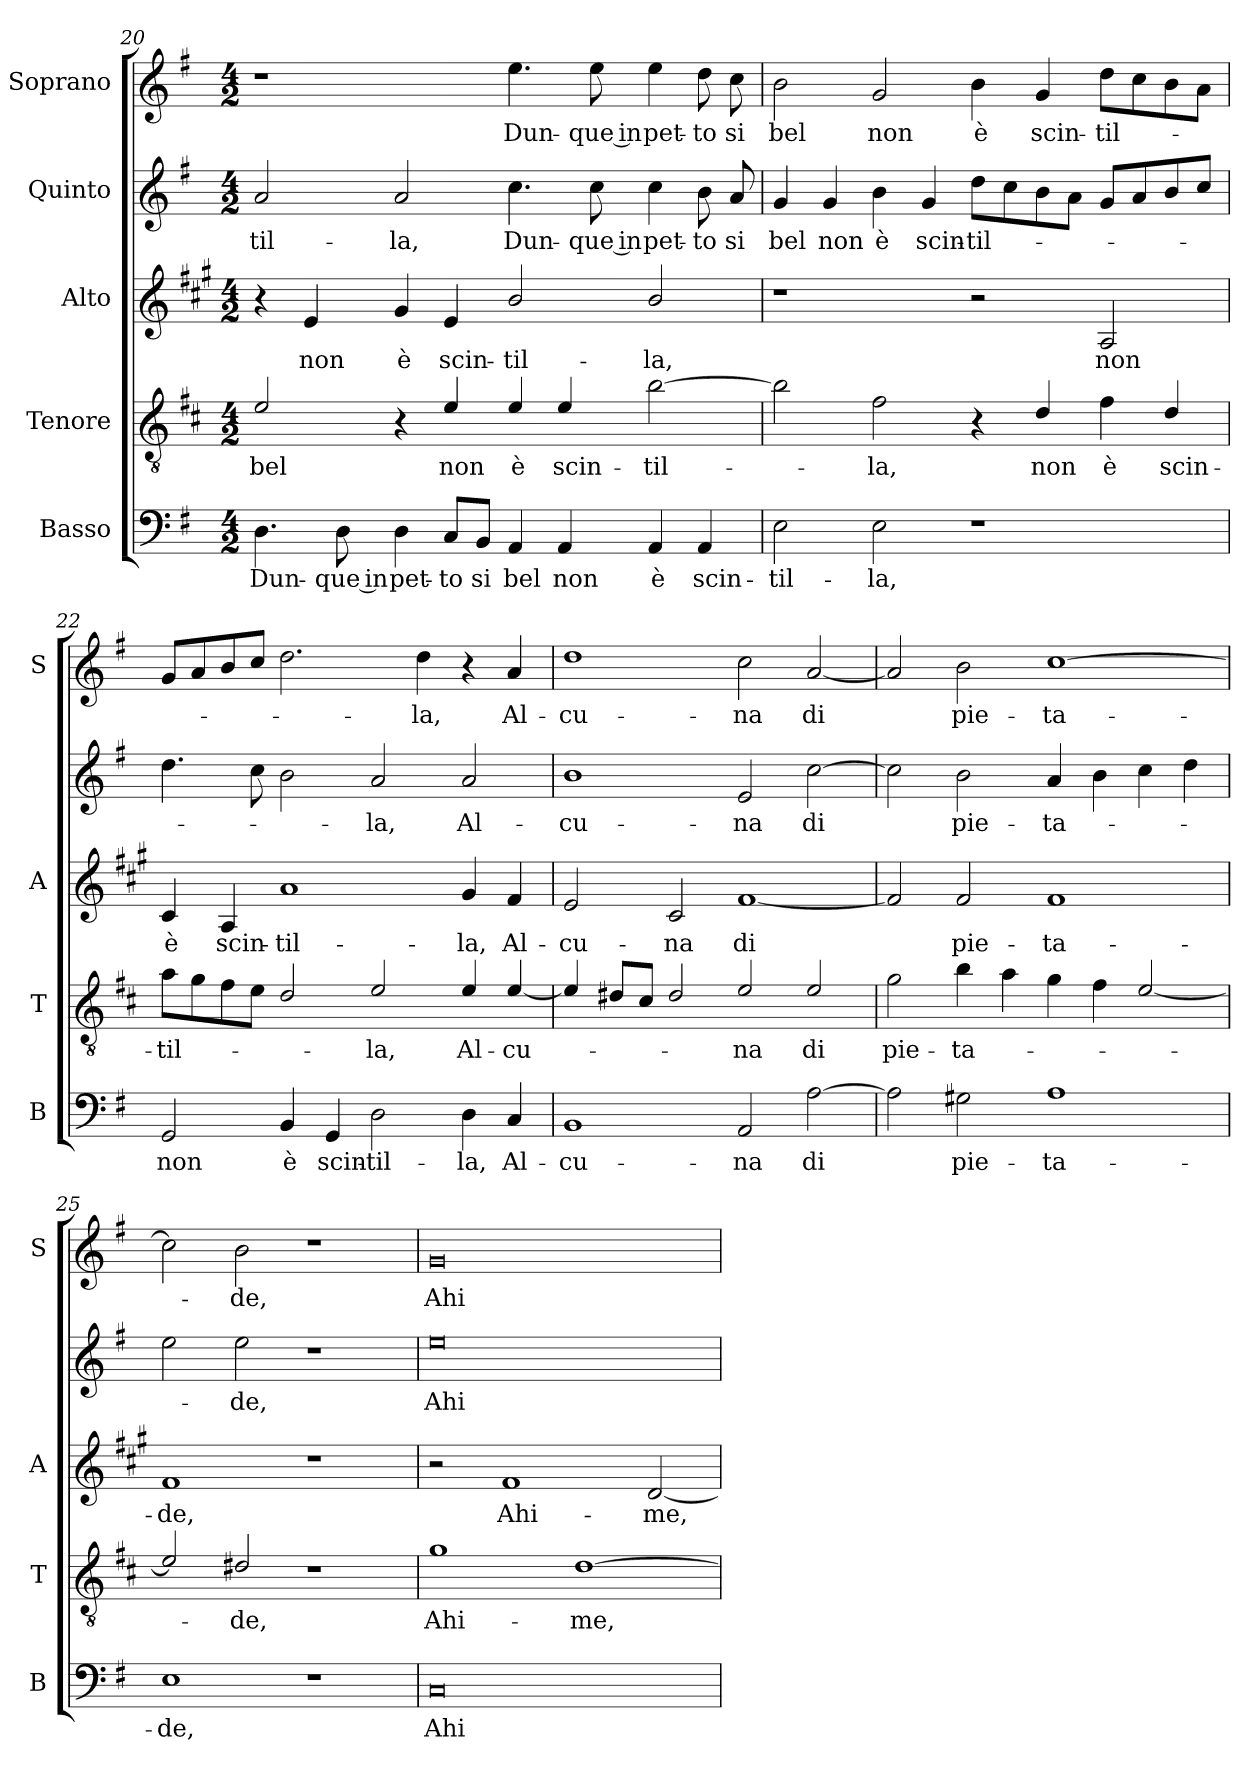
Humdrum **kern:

**kern	**text	**kern	**text	**kern	**text	**kern	**text	**kern	**text
*part5	*part5	*part4	*part4	*part3	*part3	*part2	*part2	*part1	*part1
*staff5	*staff5	*staff4	*staff4	*staff3	*staff3	*staff2	*staff2	*staff1	*staff1
*I"Basso	*	*I"Tenore	*	*I"Alto	*	*I"Quinto	*	*I"Soprano	*
*I'B	*	*I'T	*	*I'A	*	*	*	*I'S	*
!!LO:LB:g=z
*clefF4	*	*clefGv2	*	*clefG2	*	*clefG2	*	*clefG2	*
*	*	*ITrd4c7	*	*ITrd1c2	*	*	*	*	*
*k[f#]	*	*k[f#]	*	*k[f#]	*	*k[f#]	*	*k[f#]	*
*G:	*	*G:	*	*G:	*	*G:	*	*G:	*
*M4/2	*	*M4/2	*	*M4/2	*	*M4/2	*	*M4/2	*
=20	=20	=20	=20	=20	=20	=20	=20	=20	=20
!	!LO:LY:b	!	!LO:LY:b	!	!	!	!LO:LY:b	!	!
4.D\	Dun-	2A/	bel	4r	.	2a/	-til-	1r	.
!	!	!	!	!	!LO:LY:b	!	!	!	!
.	.	.	.	4d/	non	.	.	.	.
!	!LO:LY:b	!	!	!	!	!	!	!	!
8D\	-que in	.	.	.	.	.	.	.	.
!	!LO:LY:b	!	!	!	!LO:LY:b	!	!LO:LY:b	!	!
4D\	pet-	4r	.	4f#/	è	2a/	-la,	.	.
!	!LO:LY:b	!	!LO:LY:b	!	!LO:LY:b	!	!	!	!
8C/L	-to	4A/	non	4d/	scin-	.	.	.	.
!	!LO:LY:b	!	!	!	!	!	!	!	!
8BB/J	si	.	.	.	.	.	.	.	.
!	!LO:LY:b	!	!LO:LY:b	!	!LO:LY:b	!	!LO:LY:b	!	!LO:LY:b
4AA/	bel	4A/	è	2a/	-til-	4.cc\	Dun-	4.ee\	Dun-
!	!LO:LY:b	!	!LO:LY:b	!	!	!	!	!	!
4AA/	non	4A/	scin-	.	.	.	.	.	.
!	!	!	!	!	!	!	!LO:LY:b	!	!LO:LY:b
.	.	.	.	.	.	8cc\	-que in	8ee\	-que in
!	!LO:LY:b	!	!LO:LY:b	!	!LO:LY:b	!	!LO:LY:b	!	!LO:LY:b
4AA/	è	[2e\	-til-	2a/	-la,	4cc\	pet-	4ee\	pet-
!	!LO:LY:b	!	!	!	!	!	!LO:LY:b	!	!LO:LY:b
4AA/	scin-	.	.	.	.	8b\	-to	8dd\	-to
!	!	!	!	!	!	!	!LO:LY:b	!	!LO:LY:b
.	.	.	.	.	.	8a/	si	8cc\	si
=21	=21	=21	=21	=21	=21	=21	=21	=21	=21
!	!LO:LY:b	!	!	!	!	!	!LO:LY:b	!	!LO:LY:b
2E\	-til-	2e\]	.	1r	.	4g/	bel	2b\	bel
!	!	!	!	!	!	!	!LO:LY:b	!	!
.	.	.	.	.	.	4g/	non	.	.
!	!LO:LY:b	!	!LO:LY:b	!	!	!	!LO:LY:b	!	!LO:LY:b
2E\	-la,	2B\	-la,	.	.	4b\	è	2g/	non
!	!	!	!	!	!	!	!LO:LY:b	!	!
.	.	.	.	.	.	4g/	scin-	.	.
!	!	!	!	!	!	!	!LO:LY:b	!	!LO:LY:b
1r	.	4r	.	2r	.	8dd\L	-til-	4b\	è
.	.	.	.	.	.	8cc\	.	.	.
!	!	!	!LO:LY:b	!	!	!	!	!	!LO:LY:b
.	.	4G/	non	.	.	8b\	.	4g/	scin-
.	.	.	.	.	.	8a\J	.	.	.
!	!	!	!LO:LY:b	!	!LO:LY:b	!	!	!	!LO:LY:b
.	.	4B\	è	2G/	non	8g/L	.	8dd\L	-til-
.	.	.	.	.	.	8a/	.	8cc\	.
!	!	!	!LO:LY:b	!	!	!	!	!	!
.	.	4G/	scin-	.	.	8b/	.	8b\	.
.	.	.	.	.	.	8cc/J	.	8a\J	.
=22	=22	=22	=22	=22	=22	=22	=22	=22	=22
!	!LO:LY:b	!	!LO:LY:b	!	!LO:LY:b	!	!	!	!
2GG/	non	8d\L	-til-	4B/	è	4.dd\	.	8g/L	.
.	.	8c\	.	.	.	.	.	8a/	.
!	!	!	!	!	!LO:LY:b	!	!	!	!
.	.	8B\	.	4G/	scin-	.	.	8b/	.
.	.	8A\J	.	.	.	8cc\	.	8cc/J	.
!	!LO:LY:b	!	!	!	!LO:LY:b	!	!	!	!
4BB/	è	2G/	.	1g	-til-	2b\	.	2.dd\	.
!	!LO:LY:b	!	!	!	!	!	!	!	!
4GG/	scin-	.	.	.	.	.	.	.	.
!	!LO:LY:b	!	!LO:LY:b	!	!	!	!LO:LY:b	!	!
2D\	-til-	2A/	-la,	.	.	2a/	-la,	.	.
!	!	!	!	!	!	!	!	!	!LO:LY:b
.	.	.	.	.	.	.	.	4dd\	-la,
!	!LO:LY:b	!	!LO:LY:b	!	!LO:LY:b	!	!LO:LY:b	!	!
4D\	-la,	4A/	Al-	4f#/	-la,	2a/	Al-	4r	.
!	!LO:LY:b	!	!LO:LY:b	!	!LO:LY:b	!	!	!	!LO:LY:b
4C/	Al-	[4A/	-cu-	4e/	Al-	.	.	4a/	Al-
!!LO:PB:g=z
=23	=23	=23	=23	=23	=23	=23	=23	=23	=23
!	!LO:LY:b	!	!	!	!LO:LY:b	!	!LO:LY:b	!	!LO:LY:b
1BB	-cu-	4A/]	.	2d/	-cu-	1b	-cu-	1dd	-cu-
.	.	8G#X/L	.	.	.	.	.	.	.
.	.	8F#/J	.	.	.	.	.	.	.
!	!	!	!	!	!LO:LY:b	!	!	!	!
.	.	2G#/	.	2B/	-na	.	.	.	.
!	!LO:LY:b	!	!LO:LY:b	!	!LO:LY:b	!	!LO:LY:b	!	!LO:LY:b
2AA/	-na	2A/	-na	[1e	di	2e/	-na	2cc\	-na
!	!LO:LY:b	!	!LO:LY:b	!	!	!	!LO:LY:b	!	!LO:LY:b
[2A\	di	2A/	di	.	.	[2cc\	di	[2a/	di
=24	=24	=24	=24	=24	=24	=24	=24	=24	=24
!	!	!	!LO:LY:b	!	!	!	!	!	!
2A\]	.	2c\	pie-	2e/]	.	2cc\]	.	2a/]	.
!	!LO:LY:b	!	!LO:LY:b	!	!LO:LY:b	!	!LO:LY:b	!	!LO:LY:b
2G#X\	pie-	4e\	-ta-	2e/	pie-	2b\	pie-	2b\	pie-
.	.	4d\	.	.	.	.	.	.	.
!	!LO:LY:b	!	!	!	!LO:LY:b	!	!LO:LY:b	!	!LO:LY:b
1A	-ta-	4c\	.	1e	-ta-	4a/	-ta-	[1cc	-ta-
.	.	4B\	.	.	.	4b\	.	.	.
.	.	[2A/	.	.	.	4cc\	.	.	.
.	.	.	.	.	.	4dd\	.	.	.
=25	=25	=25	=25	=25	=25	=25	=25	=25	=25
!	!LO:LY:b	!	!	!	!LO:LY:b	!	!	!	!
1E	-de,	2A/]	.	1e	-de,	2ee\	.	2cc\]	.
!	!	!	!LO:LY:b	!	!	!	!LO:LY:b	!	!LO:LY:b
.	.	2G#X/	-de,	.	.	2ee\	-de,	2b\	-de,
1r	.	1r	.	1r	.	1r	.	1r	.
=26	=26	=26	=26	=26	=26	=26	=26	=26	=26
!	!LO:LY:b	!	!LO:LY:b	!	!	!	!LO:LY:b	!	!LO:LY:b
0C	Ahi-	1c	Ahi-	2r	.	0ee	Ahi-	0g	Ahi-
!	!	!	!	!	!LO:LY:b	!	!	!	!
.	.	.	.	1e	Ahi-	.	.	.	.
!	!	!	!LO:LY:b	!	!	!	!	!	!
.	.	[1G	-me,	.	.	.	.	.	.
!	!	!	!	!	!LO:LY:b	!	!	!	!
.	.	.	.	[2c/	-me,	.	.	.	.
=	=	=	=	=	=	=	=	=	=
*-	*-	*-	*-	*-	*-	*-	*-	*-	*-
